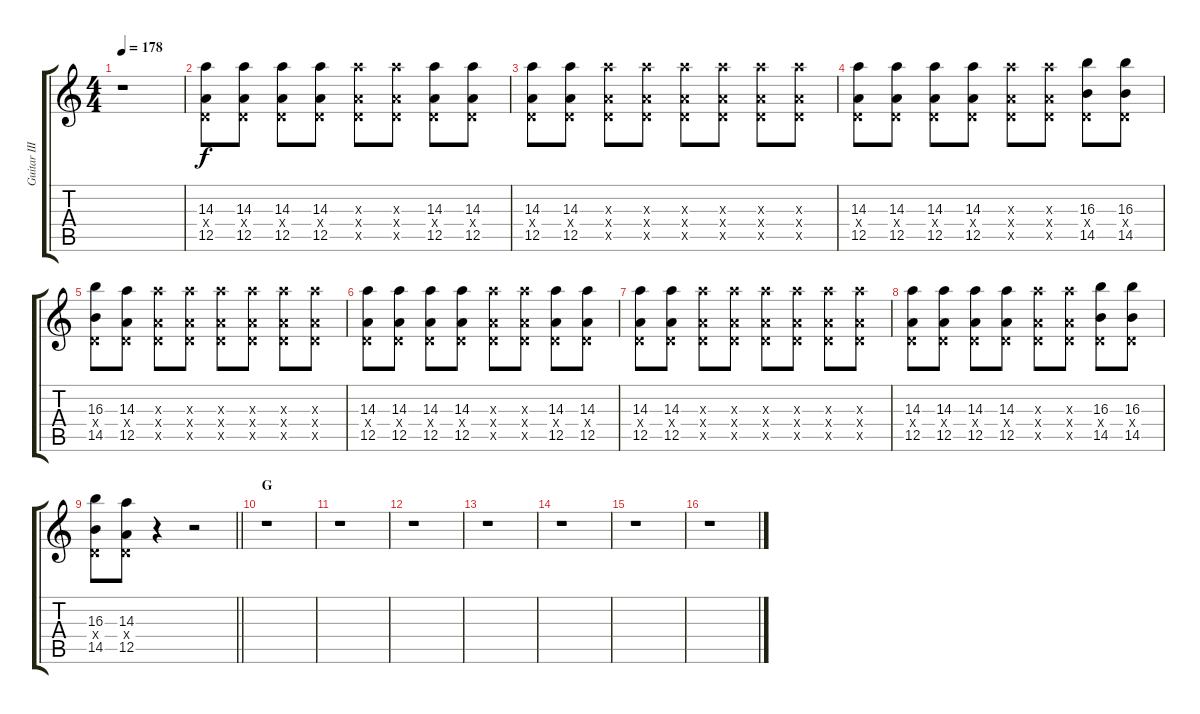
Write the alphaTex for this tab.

\track ("Guitar III" "Guitar III") {instrument distortionguitar}
\staff {score tabs}
\tuning (E4 B3 G3 D3 A2 E2) {hide}
\ts (4 4)
\tempo 178
\clef g2
\ks c
r.1{dy f} |
(14.3 0.4{x} 12.5).8{volume 14 balance 12 instrument overdrivenguitar} (14.3 0.4{x} 12.5).8 (14.3 0.4{x} 12.5).8 (14.3 0.4{x} 12.5).8 (14.3{x} 0.4{x} 12.5{x}).8 (14.3{x} 0.4{x} 12.5{x}).8 (14.3 0.4{x} 12.5).8 (14.3 0.4{x} 12.5).8 |
(14.3 0.4{x} 12.5).8 (14.3 0.4{x} 12.5).8 (14.3{x} 0.4{x} 12.5{x}).8 (14.3{x} 0.4{x} 12.5{x}).8 (14.3{x} 0.4{x} 12.5{x}).8 (14.3{x} 0.4{x} 12.5{x}).8 (14.3{x} 0.4{x} 12.5{x}).8 (14.3{x} 0.4{x} 12.5{x}).8 |
(14.3 0.4{x} 12.5).8 (14.3 0.4{x} 12.5).8 (14.3 0.4{x} 12.5).8 (14.3 0.4{x} 12.5).8 (14.3{x} 0.4{x} 12.5{x}).8 (14.3{x} 0.4{x} 12.5{x}).8 (16.3 0.4{x} 14.5).8 (16.3 0.4{x} 14.5).8 |
(16.3 0.4{x} 14.5).8 (14.3 0.4{x} 12.5).8 (14.3{x} 0.4{x} 12.5{x}).8 (14.3{x} 0.4{x} 12.5{x}).8 (14.3{x} 0.4{x} 12.5{x}).8 (14.3{x} 0.4{x} 12.5{x}).8 (14.3{x} 0.4{x} 12.5{x}).8 (14.3{x} 0.4{x} 12.5{x}).8 |
(14.3 0.4{x} 12.5).8 (14.3 0.4{x} 12.5).8 (14.3 0.4{x} 12.5).8 (14.3 0.4{x} 12.5).8 (14.3{x} 0.4{x} 12.5{x}).8 (14.3{x} 0.4{x} 12.5{x}).8 (14.3 0.4{x} 12.5).8 (14.3 0.4{x} 12.5).8 |
(14.3 0.4{x} 12.5).8 (14.3 0.4{x} 12.5).8 (14.3{x} 0.4{x} 12.5{x}).8 (14.3{x} 0.4{x} 12.5{x}).8 (14.3{x} 0.4{x} 12.5{x}).8 (14.3{x} 0.4{x} 12.5{x}).8 (14.3{x} 0.4{x} 12.5{x}).8 (14.3{x} 0.4{x} 12.5{x}).8 |
(14.3 0.4{x} 12.5).8 (14.3 0.4{x} 12.5).8 (14.3 0.4{x} 12.5).8 (14.3 0.4{x} 12.5).8 (14.3{x} 0.4{x} 12.5{x}).8 (14.3{x} 0.4{x} 12.5{x}).8 (16.3 0.4{x} 14.5).8 (16.3 0.4{x} 14.5).8 |
\barLineRight lightlight
(16.3 0.4{x} 14.5).8 (14.3 0.4{x} 12.5).8 r.4 r.2 |
\section ("" "G")
r.1 |
r.1 |
r.1 |
r.1 |
r.1 |
r.1 |
r.1
